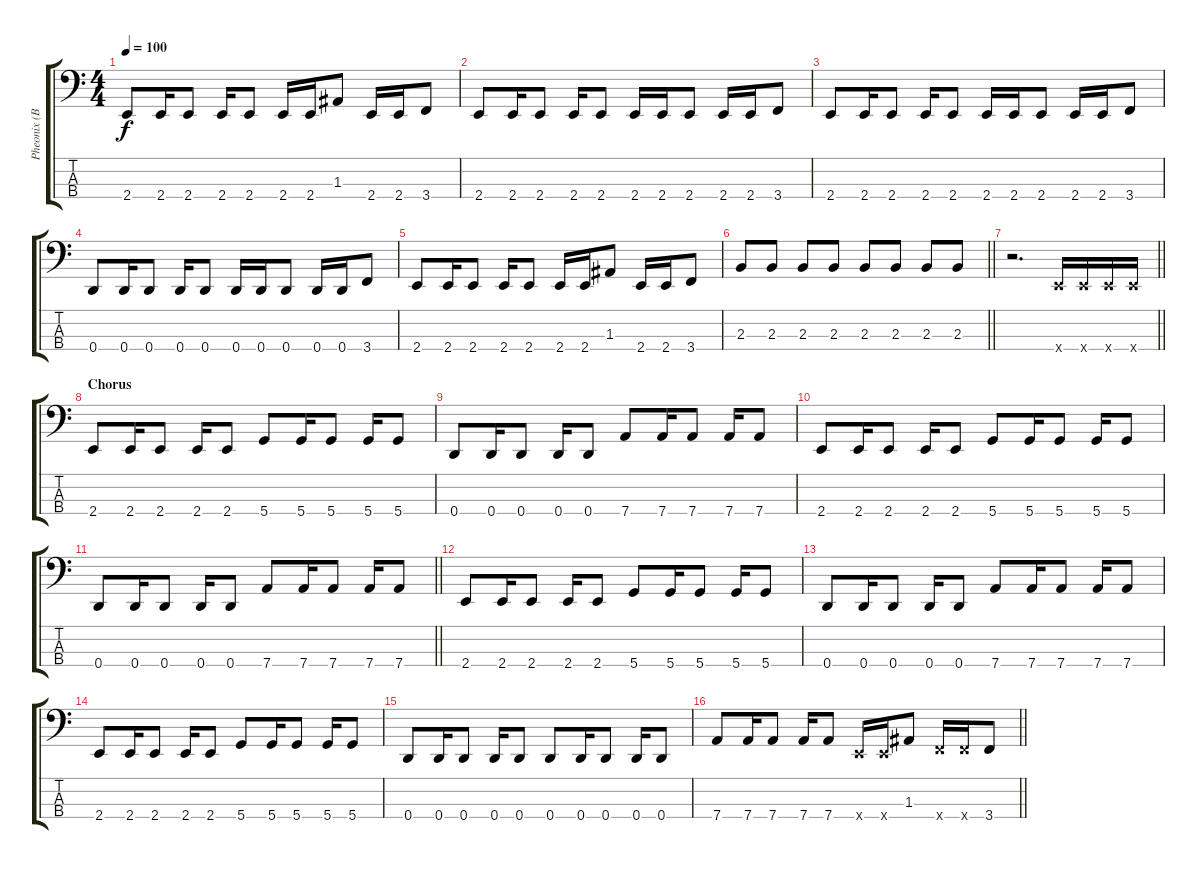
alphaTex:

\track ("Pheonix (Bass)" "Pheonix (B") {instrument electricbasspick}
\staff {score tabs}
\tuning (G2 D2 A1 D1) {hide}
\ts (4 4)
\tempo 100
\clef f4
\ks c
2.4.8{dy f} 2.4.16 2.4.8 2.4.16 2.4.8 2.4.16 2.4.16 1.3.8 2.4.16 2.4.16 3.4.8 |
2.4.8 2.4.16 2.4.8 2.4.16 2.4.8 2.4.16 2.4.16 2.4.8 2.4.16 2.4.16 3.4.8 |
2.4.8 2.4.16 2.4.8 2.4.16 2.4.8 2.4.16 2.4.16 2.4.8 2.4.16 2.4.16 3.4.8 |
0.4.8 0.4.16 0.4.8 0.4.16 0.4.8 0.4.16 0.4.16 0.4.8 0.4.16 0.4.16 3.4.8 |
2.4.8 2.4.16 2.4.8 2.4.16 2.4.8 2.4.16 2.4.16 1.3.8 2.4.16 2.4.16 3.4.8 |
\barLineRight lightlight
2.3.8 2.3.8 2.3.8 2.3.8 2.3.8 2.3.8 2.3.8 2.3.8 |
\barLineRight lightlight
r.2{d} 2.4{x}.16 2.4{x}.16 2.4{x}.16 2.4{x}.16 |
\section ("" "Chorus")
2.4.8 2.4.16 2.4.8 2.4.16 2.4.8 5.4.8 5.4.16 5.4.8 5.4.16 5.4.8 |
0.4.8 0.4.16 0.4.8 0.4.16 0.4.8 7.4.8 7.4.16 7.4.8 7.4.16 7.4.8 |
2.4.8 2.4.16 2.4.8 2.4.16 2.4.8 5.4.8 5.4.16 5.4.8 5.4.16 5.4.8 |
\barLineRight lightlight
0.4.8 0.4.16 0.4.8 0.4.16 0.4.8 7.4.8 7.4.16 7.4.8 7.4.16 7.4.8 |
2.4.8 2.4.16 2.4.8 2.4.16 2.4.8 5.4.8 5.4.16 5.4.8 5.4.16 5.4.8 |
0.4.8 0.4.16 0.4.8 0.4.16 0.4.8 7.4.8 7.4.16 7.4.8 7.4.16 7.4.8 |
2.4.8 2.4.16 2.4.8 2.4.16 2.4.8 5.4.8 5.4.16 5.4.8 5.4.16 5.4.8 |
0.4.8 0.4.16 0.4.8 0.4.16 0.4.8 0.4.8 0.4.16 0.4.8 0.4.16 0.4.8 |
\barLineRight lightlight
7.4.8 7.4.16 7.4.8 7.4.16 7.4.8 2.4{x}.16 2.4{x}.16 1.3.8 3.4{x}.16 3.4{x}.16 3.4.8
